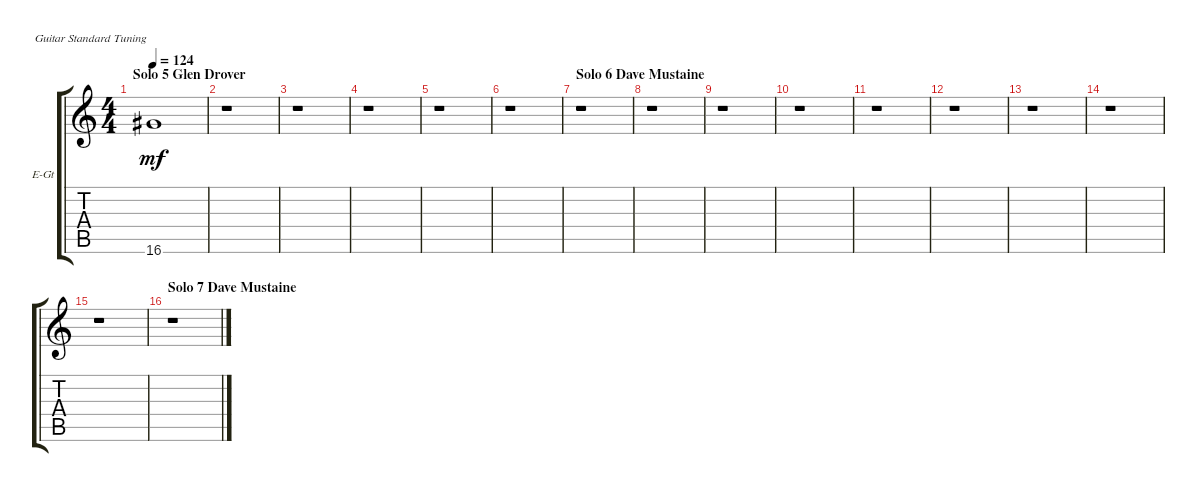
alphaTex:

\defaultSystemsLayout 4
\bracketExtendMode groupsimilarinstruments
\firstSystemTrackNameOrientation horizontal
\otherSystemsTrackNameOrientation horizontal
\track ("Additionnal Guitar" "E-Gt") {instrument distortionguitar}
\staff {score tabs}
\tuning (E4 B3 G3 D3 A2 E2)
\ts (4 4)
\section ("" "Solo 5 Glen Drover")
\tempo 124
\clef g2
\ks c
16.6.1{dy mf} |
r.1 |
r.1 |
r.1 |
r.1 |
r.1 |
\section ("" "Solo 6 Dave Mustaine")
r.1 |
r.1 |
r.1 |
r.1 |
r.1 |
r.1 |
r.1 |
r.1 |
r.1 |
\section ("" "Solo 7 Dave Mustaine")
r.1
